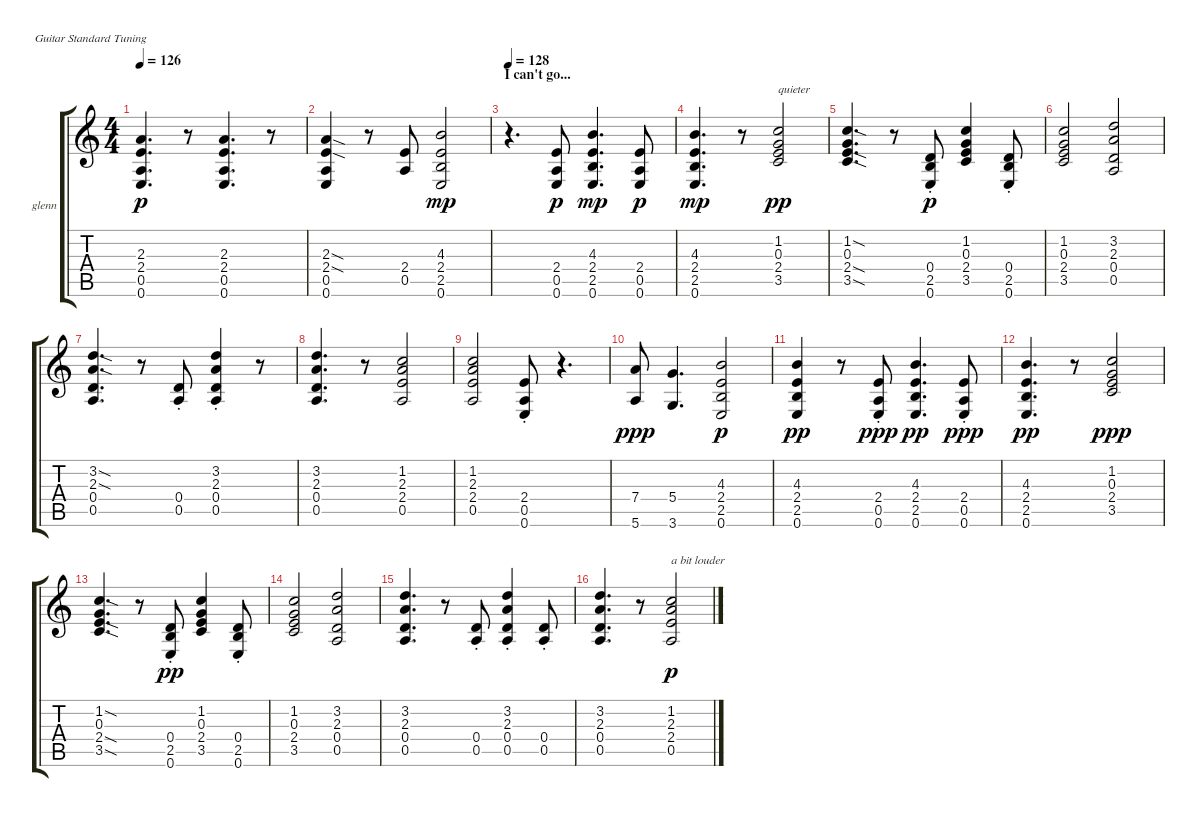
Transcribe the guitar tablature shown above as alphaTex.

\bracketExtendMode groupsimilarinstruments
\firstSystemTrackNameOrientation horizontal
\otherSystemsTrackNameOrientation horizontal
\track ("lead / rythm - glenn" "glenn") {instrument electricguitarclean}
\staff {score tabs}
\tuning (E4 B3 G3 D3 A2 E2)
\ts (4 4)
\tempo 126
\clef g2
\ks c
(2.3 2.4 0.5 0.6).4{d dy p} r.8 (2.3 2.4 0.5 0.6).4{d} r.8 |
(2.3{sod} 2.4{sod} 0.5 0.6).4 r.8 (2.4 0.5).8 (0.6 2.5 2.4 4.3).2{dy mp} |
\section ("" "I can't go...")
\tempo 128
r.4{d} (2.4 0.5 0.6).8{dy p} (0.6 2.5 2.4 4.3).4{d dy mp} (2.4 0.5 0.6).8{dy p} |
(0.6 2.5 2.4 4.3).4{d dy mp} r.8 (1.2 0.3 2.4 3.5).2{txt "quieter" dy pp} |
(1.2{sod} 0.3 2.4{sod} 3.5{sod}).4{d} r.8 (2.5{st} 0.4{st} 0.6{st}).8{dy p} (1.2 0.3 2.4 3.5).4 (2.5{st} 0.4{st} 0.6{st}).8 |
(1.2 0.3 2.4 3.5).2 (3.2 2.3 0.4 0.5).2 |
(3.2{sod} 2.3{sod} 0.4 0.5).4{d} r.8 (0.5{st} 0.4{st}).8 (3.2{st} 2.3{st} 0.4{st} 0.5{st}).4 r.8 |
(3.2 2.3 0.4 0.5).4{d} r.8 (0.5 2.4 2.3 1.2).2 |
(0.5 2.4 2.3 1.2).2 (0.5{st} 2.4{st} 0.6{st}).8 r.4{d} |
(5.6 7.4).8{dy ppp} (3.6 5.4).4{d} (0.6 2.5 2.4 4.3).2{dy p} |
(0.6 2.5 2.4 4.3).4{dy pp} r.8 (2.4{st} 0.5{st} 0.6{st}).8{dy ppp} (0.6 2.5 2.4 4.3).4{d dy pp} (2.4{st} 0.5{st} 0.6{st}).8{dy ppp} |
(0.6 2.5 2.4 4.3).4{d dy pp} r.8 (1.2 0.3 2.4 3.5).2{dy ppp} |
(1.2{sod} 0.3 2.4{sod} 3.5{sod}).4{d} r.8 (2.5{st} 0.4{st} 0.6{st}).8{dy pp} (1.2 0.3 2.4 3.5).4 (2.5{st} 0.4{st} 0.6{st}).8 |
(1.2 0.3 2.4 3.5).2 (3.2 2.3 0.4 0.5).2 |
(3.2 2.3 0.4 0.5).4{d} r.8 (0.5{st} 0.4{st}).8 (3.2{st} 2.3{st} 0.4{st} 0.5{st}).4 (0.5{st} 0.4{st}).8 |
(3.2 2.3 0.4 0.5).4{d} r.8 (0.5 2.4 2.3 1.2).2{txt "a bit louder" dy p}
